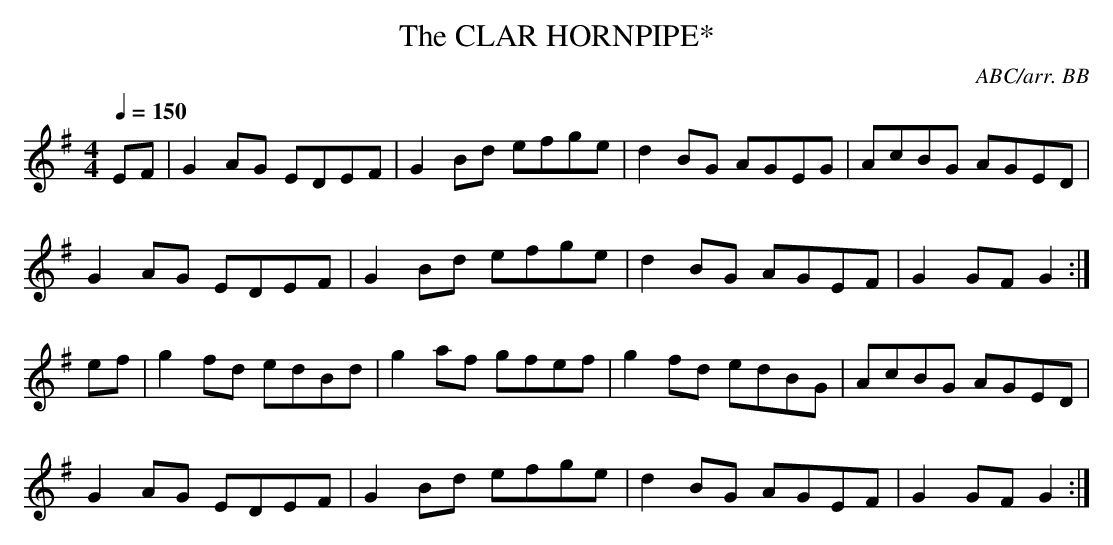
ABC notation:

X:1
T:CLAR HORNPIPE*, The
C:ABC/arr. BB
Q:1/4=150
L:1/8
M:4/4
K:G
EF|G2AG EDEF|G2Bd efge|d2 BG AGEG|AcBG AGED|
G2 AG EDEF|G2 Bd efge|d2 BG AGEF|G2 GF G2:|
ef|g2 fd edBd|g2 af gfef|g2 fd edBG|AcBG AGED|
G2 AG EDEF|G2 Bd efge|d2 BG AGEF|G2 GF G2:|
